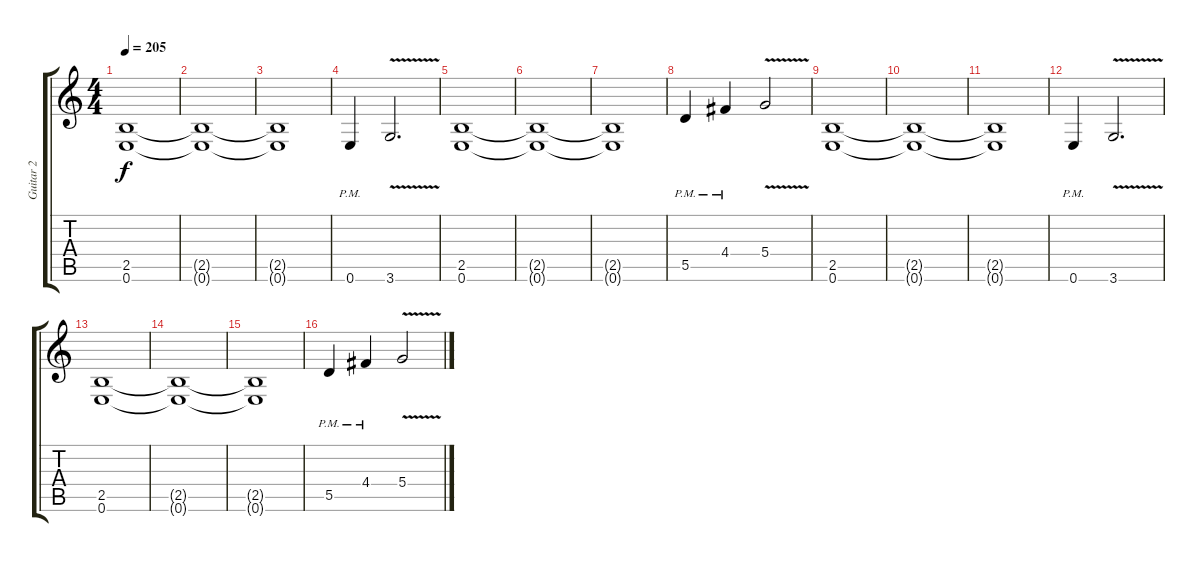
\track ("Guitar 2" "Guitar 2") {instrument distortionguitar}
\staff {score tabs}
\tuning (E4 B3 G3 D3 A2 E2) {hide}
\ts (4 4)
\tempo 205
\clef g2
\ks c
(2.5 0.6).1{dy f} |
(2.5{t} 0.6{t}).1 |
(2.5{t} 0.6{t}).1 |
0.6{pm}.4 3.6{v}.2{d} |
(2.5 0.6).1 |
(2.5{t} 0.6{t}).1 |
(2.5{t} 0.6{t}).1 |
5.5{pm}.4 4.4{pm}.4 5.4{v}.2 |
(2.5 0.6).1 |
(2.5{t} 0.6{t}).1 |
(2.5{t} 0.6{t}).1 |
0.6{pm}.4 3.6{v}.2{d} |
(2.5 0.6).1 |
(2.5{t} 0.6{t}).1 |
(2.5{t} 0.6{t}).1 |
5.5{pm}.4 4.4{pm}.4 5.4{v}.2
